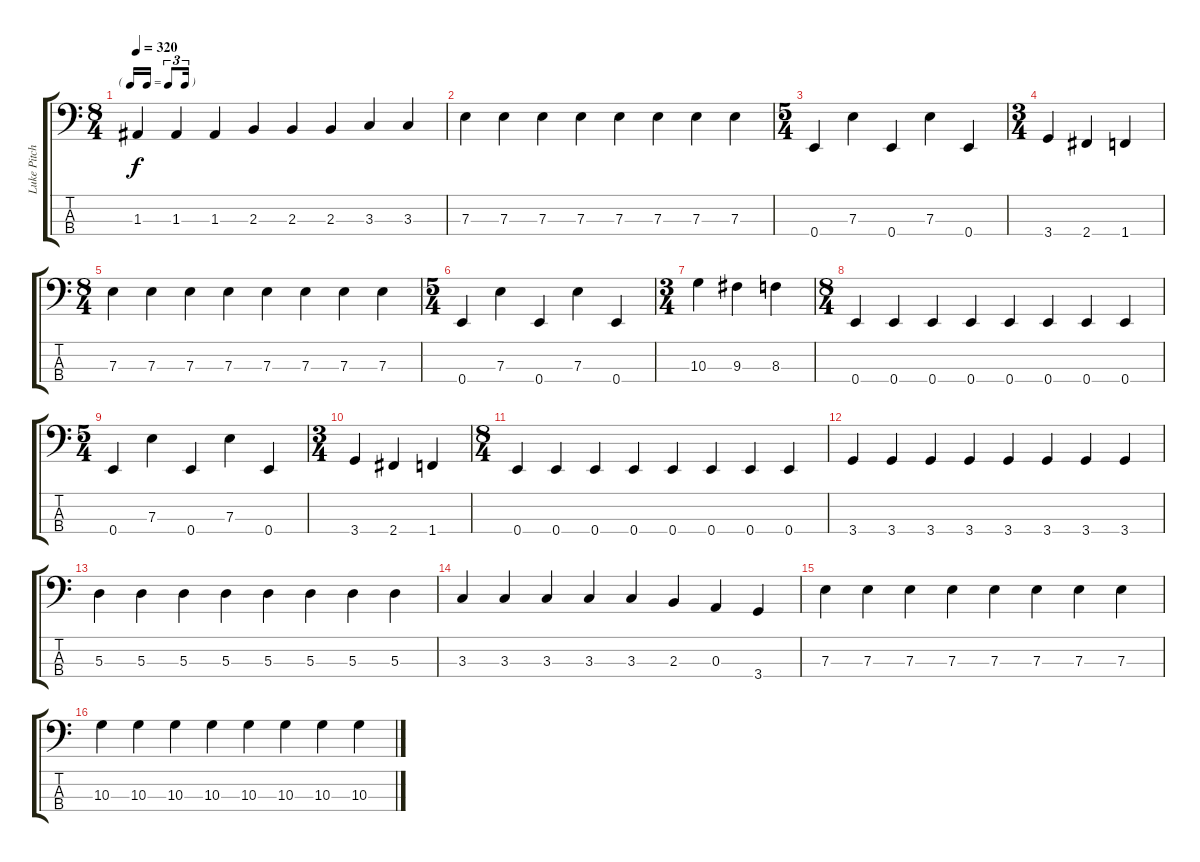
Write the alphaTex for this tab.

\track ("Luke Pitchy (bass)" "Luke Pitch") {instrument electricbassfinger}
\staff {score tabs}
\tuning (G2 D2 A1 E1) {hide}
\ts (8 4)
\tf triplet16th
\tempo 320
\clef f4
\ks c
1.3.4{dy f} 1.3.4 1.3.4 2.3.4 2.3.4 2.3.4 3.3.4 3.3.4 |
7.3.4 7.3.4 7.3.4 7.3.4 7.3.4 7.3.4 7.3.4 7.3.4 |
\ts (5 4)
0.4.4 7.3.4 0.4.4 7.3.4 0.4.4 |
\ts (3 4)
3.4.4 2.4.4 1.4.4 |
\ts (8 4)
7.3.4 7.3.4 7.3.4 7.3.4 7.3.4 7.3.4 7.3.4 7.3.4 |
\ts (5 4)
0.4.4 7.3.4 0.4.4 7.3.4 0.4.4 |
\ts (3 4)
10.3.4 9.3.4 8.3.4 |
\ts (8 4)
0.4.4 0.4.4 0.4.4 0.4.4 0.4.4 0.4.4 0.4.4 0.4.4 |
\ts (5 4)
0.4.4 7.3.4 0.4.4 7.3.4 0.4.4 |
\ts (3 4)
3.4.4 2.4.4 1.4.4 |
\ts (8 4)
0.4.4 0.4.4 0.4.4 0.4.4 0.4.4 0.4.4 0.4.4 0.4.4 |
3.4.4 3.4.4 3.4.4 3.4.4 3.4.4 3.4.4 3.4.4 3.4.4 |
5.3.4 5.3.4 5.3.4 5.3.4 5.3.4 5.3.4 5.3.4 5.3.4 |
3.3.4 3.3.4 3.3.4 3.3.4 3.3.4 2.3.4 0.3.4 3.4.4 |
7.3.4 7.3.4 7.3.4 7.3.4 7.3.4 7.3.4 7.3.4 7.3.4 |
10.3.4 10.3.4 10.3.4 10.3.4 10.3.4 10.3.4 10.3.4 10.3.4
